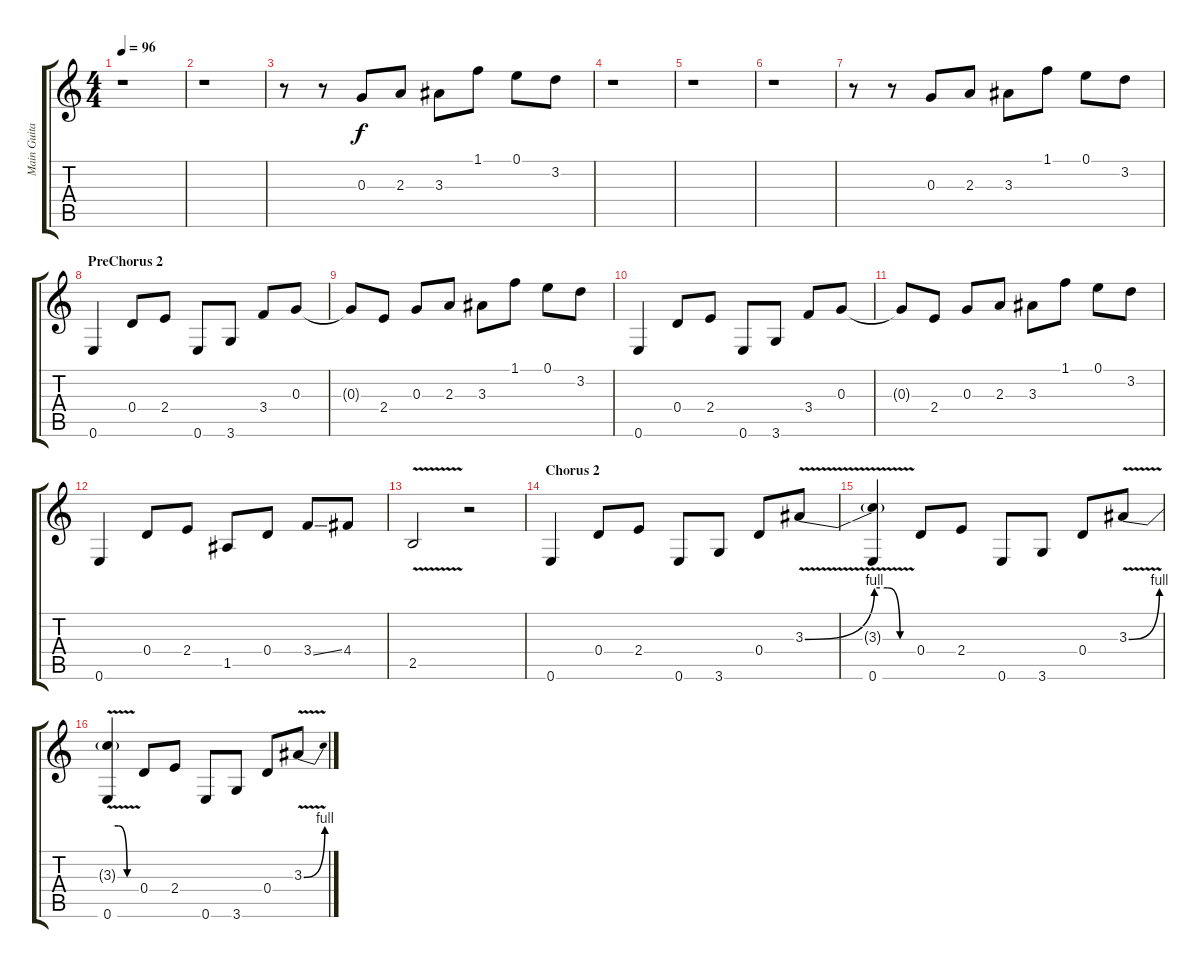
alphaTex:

\track ("Main Guitar" "Main Guita") {instrument overdrivenguitar}
\staff {score tabs}
\tuning (E4 B3 G3 D3 A2 E2) {hide}
\ts (4 4)
\tempo 96
\clef g2
\ks c
r.1{dy f} |
r.1 |
r.8 r.8 0.3.8 2.3.8 3.3.8 1.1.8 0.1.8 3.2.8 |
r.1 |
r.1 |
r.1 |
r.8 r.8 0.3.8 2.3.8 3.3.8 1.1.8 0.1.8 3.2.8 |
\section ("" "PreChorus 2")
0.6.4 0.4.8 2.4.8 0.6.8 3.6.8 3.4.8 0.3.8 |
0.3{t}.8 2.4.8 0.3.8 2.3.8 3.3.8 1.1.8 0.1.8 3.2.8 |
0.6.4 0.4.8 2.4.8 0.6.8 3.6.8 3.4.8 0.3.8 |
0.3{t}.8 2.4.8 0.3.8 2.3.8 3.3.8 1.1.8 0.1.8 3.2.8 |
0.6.4 0.4.8 2.4.8 1.5.8 0.4.8 3.4{ss}.8 4.4.8 |
2.5{v}.2 r.2 |
\section ("" "Chorus 2")
0.6.4 0.4.8 2.4.8 0.6.8 3.6.8 0.4.8 3.3{be (bend 0 0 60 4) v}.8 |
(3.3{be (custom 0 4 20 4 40 0 60 0) v t} 0.6{v}).4 0.4.8 2.4.8 0.6.8 3.6.8 0.4.8 3.3{be (bend 0 0 60 4) v}.8 |
(3.3{be (custom 0 4 20 4 40 0 60 0) v t} 0.6{v}).4 0.4.8 2.4.8 0.6.8 3.6.8 0.4.8 3.3{be (bend 0 0 60 4) v}.8
